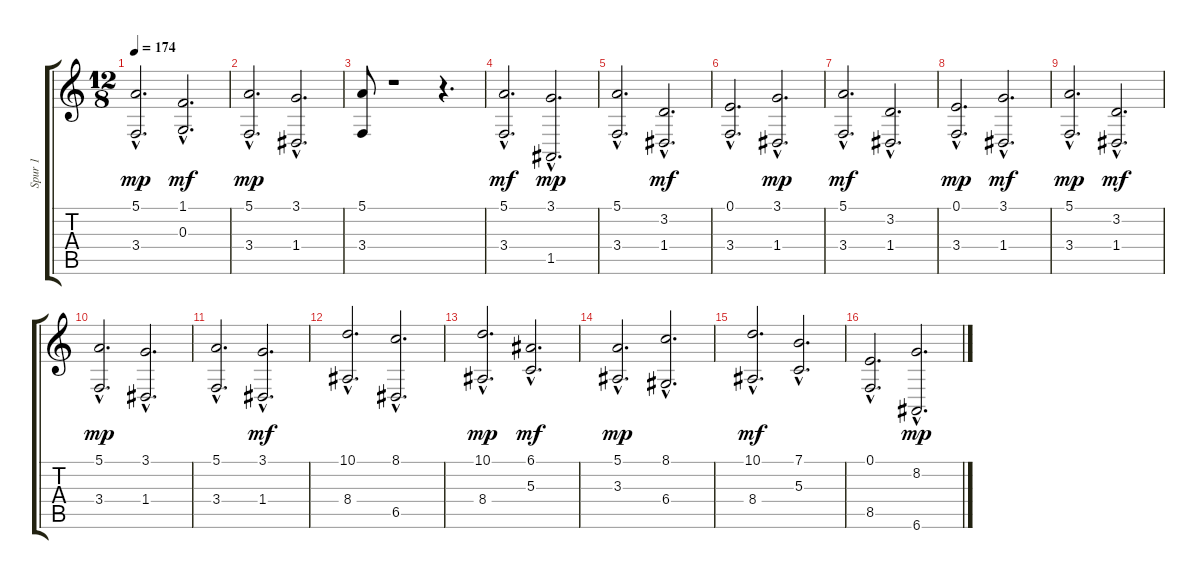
\track ("Spur 1" "Spur 1") {instrument stringensemble2}
\staff {score tabs}
\tuning (E4 B3 G3 D3 A2 E2) {hide}
\ts (12 8)
\tempo 174
\clef g2
\ks c
(5.1{hac} 3.4{hac}).2{d dy mp} (1.1{hac} 0.3{hac}).2{d dy mf} |
(5.1{hac} 3.4{hac}).2{d dy mp} (3.1{hac} 1.4{hac}).2{d} |
(5.1 3.4).8 r.1 r.4{d} |
(5.1{hac} 3.4{hac}).2{d dy mf} (3.1{hac} 1.5{hac}).2{d dy mp} |
(5.1{hac} 3.4{hac}).2{d} (3.2{hac} 1.4{hac}).2{d dy mf} |
(0.1{hac} 3.4{hac}).2{d} (3.1{hac} 1.4{hac}).2{d dy mp} |
(5.1{hac} 3.4{hac}).2{d dy mf} (3.2{hac} 1.4{hac}).2{d} |
(0.1{hac} 3.4{hac}).2{d dy mp} (3.1{hac} 1.4{hac}).2{d dy mf} |
(5.1{hac} 3.4{hac}).2{d dy mp} (3.2{hac} 1.4{hac}).2{d dy mf} |
(5.1{hac} 3.4{hac}).2{d dy mp} (3.1{hac} 1.4{hac}).2{d} |
(5.1{hac} 3.4{hac}).2{d} (3.1{hac} 1.4{hac}).2{d dy mf} |
(10.1{hac} 8.4{hac}).2{d} (8.1{hac} 6.5{hac}).2{d} |
(10.1{hac} 8.4{hac}).2{d dy mp} (6.1{hac} 5.3{hac}).2{d dy mf} |
(5.1{hac} 3.3{hac}).2{d dy mp} (8.1{hac} 6.4{hac}).2{d} |
(10.1{hac} 8.4{hac}).2{d dy mf} (7.1{hac} 5.3{hac}).2{d} |
(0.1{hac} 8.5{hac}).2{d} (8.2{hac} 6.6{hac}).2{d dy mp}
